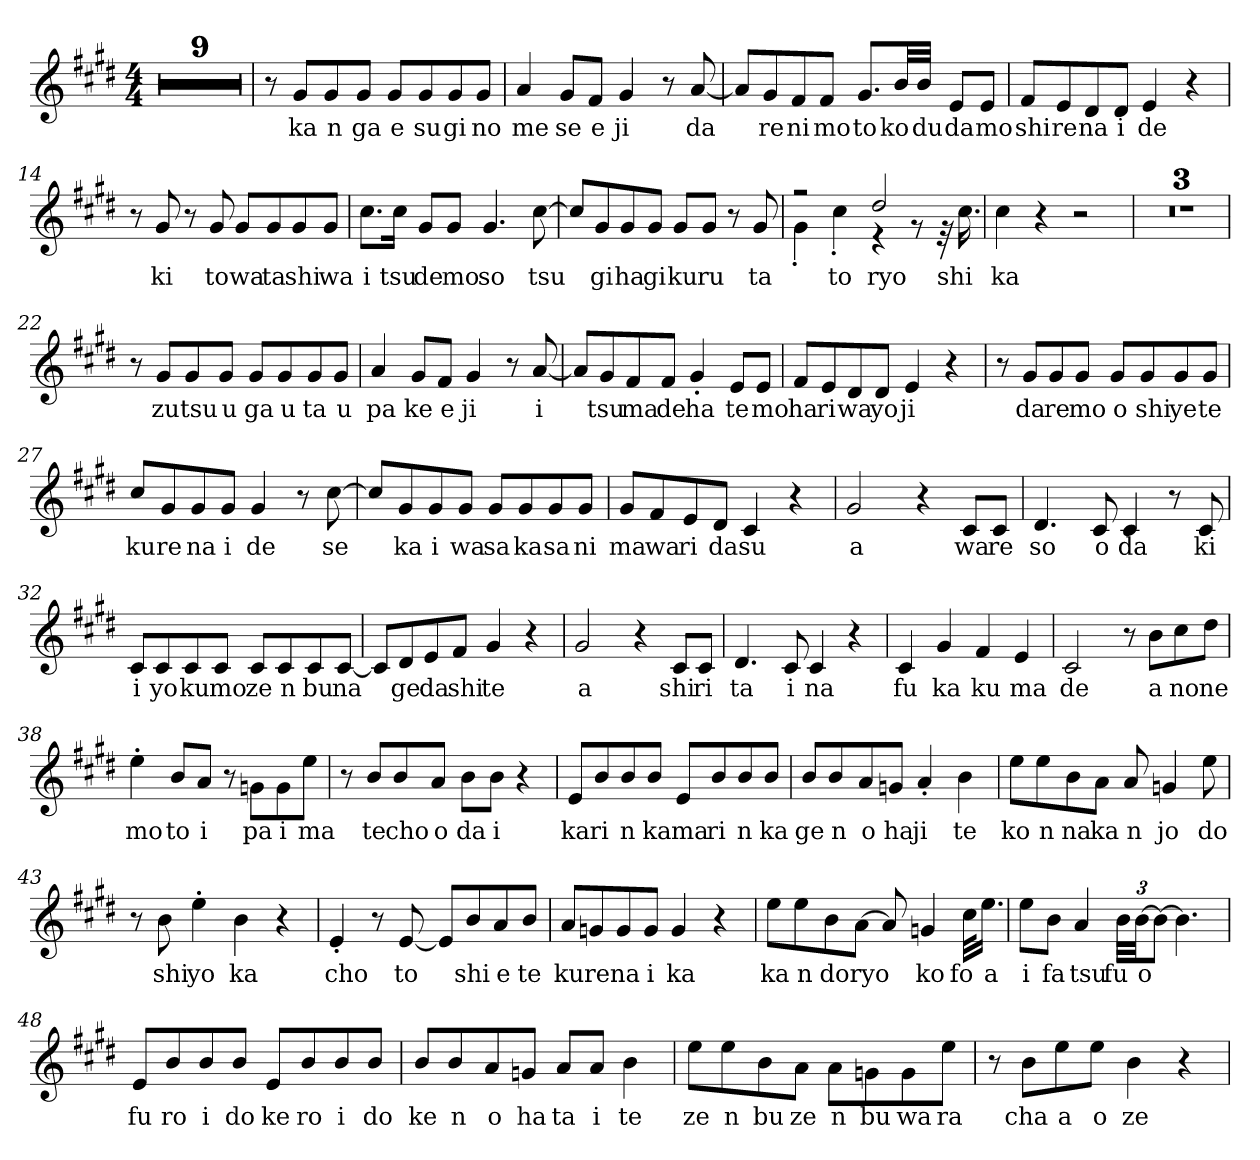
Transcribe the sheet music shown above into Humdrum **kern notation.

**kern	**text
*part1	*part1
*staff1	*staff1
*clefG2	*
*k[f#c#g#d#]	*
*M4/4	*
*MM205	*
=1	=1
1r	.
=2	=2
1r	.
=3	=3
1r	.
=4	=4
1r	.
=5	=5
1r	.
=6	=6
1r	.
=7	=7
1r	.
=8	=8
1r	.
=9	=9
1r	.
=10	=10
8r	.
8g#L	ka
8g#	n
8g#J	ga
8g#L	e
8g#	su
8g#	gi
8g#J	no
=11	=11
4a	me
8g#L	se
8f#J	e
4g#	ji
8r	.
[8a	da
=12	=12
8aL]	.
8g#	re
8f#	ni
8f#J	mo
8.g#L	to
32bLL	ko
32bJJJ	du
8eL	da
8eJ	mo
=13	=13
8f#L	shi
8e	re
8d#	na
8d#J	i
4e	de
4r	.
=14	=14
8r	.
8g#	ki
8r	.
8g#	to
8g#L	wa
8g#	ta
8g#	shi
8g#J	wa
=15	=15
8.cc#L	i
16cc#Jk	tsu
8g#L	de
8g#J	mo
4.g#	so
[8cc#	tsu
=16	=16
8cc#L]	.
8g#	gi
8g#	ha
8g#J	gi
8g#L	ku
8g#J	ru
8r	.
8g#	ta
=17	=17
*^	*
2r	4g#'	.
.	4cc#'	to
2dd#	4r	ryo
.	8r	.
.	32r	.
.	16.cc#	shi
*v	*v	*
=18	=18
4cc#	ka
4r	.
2r	.
=19	=19
1r	.
=20	=20
1r	.
=21	=21
1r	.
=22	=22
8r	.
8g#L	zu
8g#	tsu
8g#J	u
8g#L	ga
8g#	u
8g#	ta
8g#J	u
=23	=23
4a	pa
8g#L	ke
8f#J	e
4g#	ji
8r	.
[8a	i
=24	=24
8aL]	.
8g#	tsu
8f#	ma
8f#J	de
4g#'	ha
8eL	te
8eJ	mo
=25	=25
8f#L	ha
8e	ri
8d#	wa
8d#J	yo
4e	ji
4r	.
=26	=26
8r	.
8g#L	da
8g#	re
8g#J	mo
8g#L	o
8g#	shi
8g#	ye
8g#J	te
=27	=27
8cc#L	ku
8g#	re
8g#	na
8g#J	i
4g#	de
8r	.
[8cc#	se
=28	=28
8cc#L]	.
8g#	ka
8g#	i
8g#J	wa
8g#L	sa
8g#	ka
8g#	sa
8g#J	ni
=29	=29
8g#L	ma
8f#	wa
8e	ri
8d#J	da
4c#	su
4r	.
=30	=30
2g#	a
4r	.
8c#L	wa
8c#J	re
=31	=31
4.d#	so
8c#	o
4c#	da
8r	.
8c#	ki
=32	=32
8c#L	i
8c#	yo
8c#	ku
8c#J	mo
8c#L	ze
8c#	n
8c#	bu
[8c#J	na
=33	=33
8c#L]	.
8d#	ge
8e	da
8f#J	shi
4g#	te
4r	.
=34	=34
2g#	a
4r	.
8c#L	shi
8c#J	ri
=35	=35
4.d#	ta
8c#	i
4c#	na
4r	.
=36	=36
4c#	fu
4g#	ka
4f#	ku
4e	ma
=37	=37
2c#	de
8r	.
8bL	a
8cc#	no
8dd#J	ne
=38	=38
4ee'	mo
8bL	to
8aJ	i
8r	.
8gnL	pa
8g	i
8eeJ	ma
=39	=39
8r	.
8bL	te
8b	cho
8aJ	o
8bL	da
8bJ	i
4r	.
=40	=40
8eL	ka
8b	ri
8b	n
8bJ	ka
8eL	ma
8b	ri
8b	n
8bJ	ka
=41	=41
8bL	ge
8b	n
8a	o
8gnJ	ha
4a'	ji
4b	te
=42	=42
8eeL	ko
8ee	n
8b	na
8aJ	ka
8a	n
4gn	jo
8ee	do
=43	=43
8r	.
8b	shi
4ee'	yo
4b	ka
4r	.
=44	=44
4e'	cho
8r	.
[8e	to
8eL]	.
8b	shi
8a	e
8bJ	te
=45	=45
8aL	ku
8gn	re
8g	na
8gJ	i
4g	ka
4r	.
=46	=46
8eeL	ka
8ee	n
8b	do
[8aJ	ryo
8a]	.
4gn	ko
32cc#KLL	fo
16.eeJJ	a
=47	=47
8eeL	i
8bJ	fa
4a	tsu
48bLLL	fu
[48bJJ	o
12bJ_	.
4.b]	.
=48	=48
8eL	fu
8b	ro
8b	i
8bJ	do
8eL	ke
8b	ro
8b	i
8bJ	do
=49	=49
8bL	ke
8b	n
8a	o
8gnJ	ha
8aL	ta
8aJ	i
4b	te
=50	=50
8eeL	ze
8ee	n
8b	bu
8aJ	ze
8aL	n
8gn	bu
8g	wa
8eeJ	ra
=51	=51
8r	.
8bL	cha
8ee	a
8eeJ	o
4b	ze
4r	.
=	=
*-	*-
